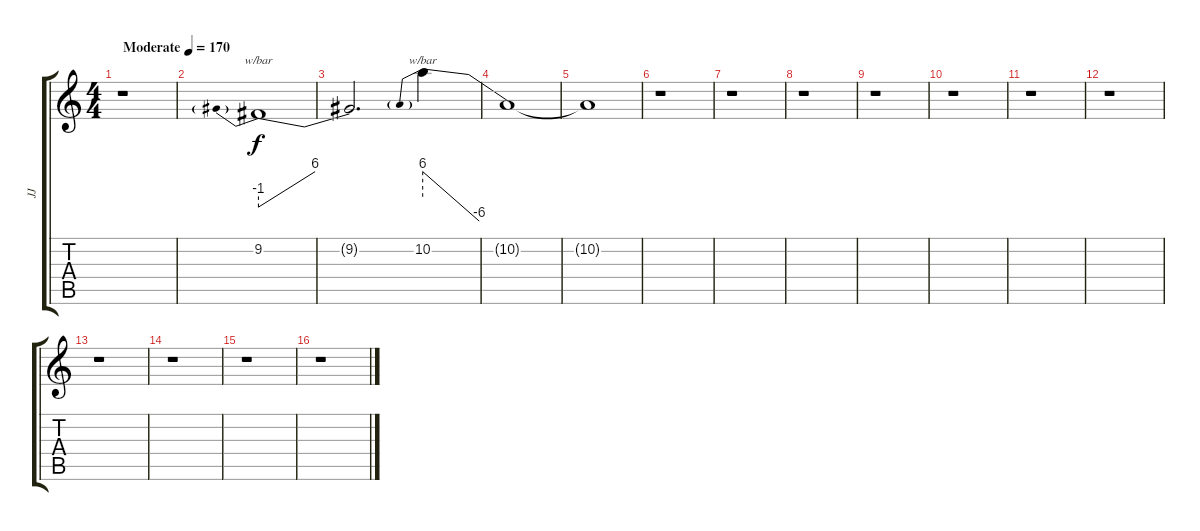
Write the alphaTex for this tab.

\track ("JJ" "JJ") {instrument lead2sawtooth}
\staff {score tabs}
\tuning (E4 B3 G3 D3 A2 E2) {hide}
\ts (4 4)
\tempo (170 "Moderate")
\clef g2
\ks c
r.1{dy f instrument lead2sawtooth} |
9.2.1{tbe (predivedive default 0 -4 60 24)} |
9.2{t}.2{d} 10.2.4{tbe (predivedive default 0 24 60 -24)} |
10.2{t}.1 |
10.2{t}.1 |
r.1 |
r.1 |
r.1 |
r.1 |
r.1 |
r.1 |
r.1 |
r.1 |
r.1 |
r.1 |
r.1
